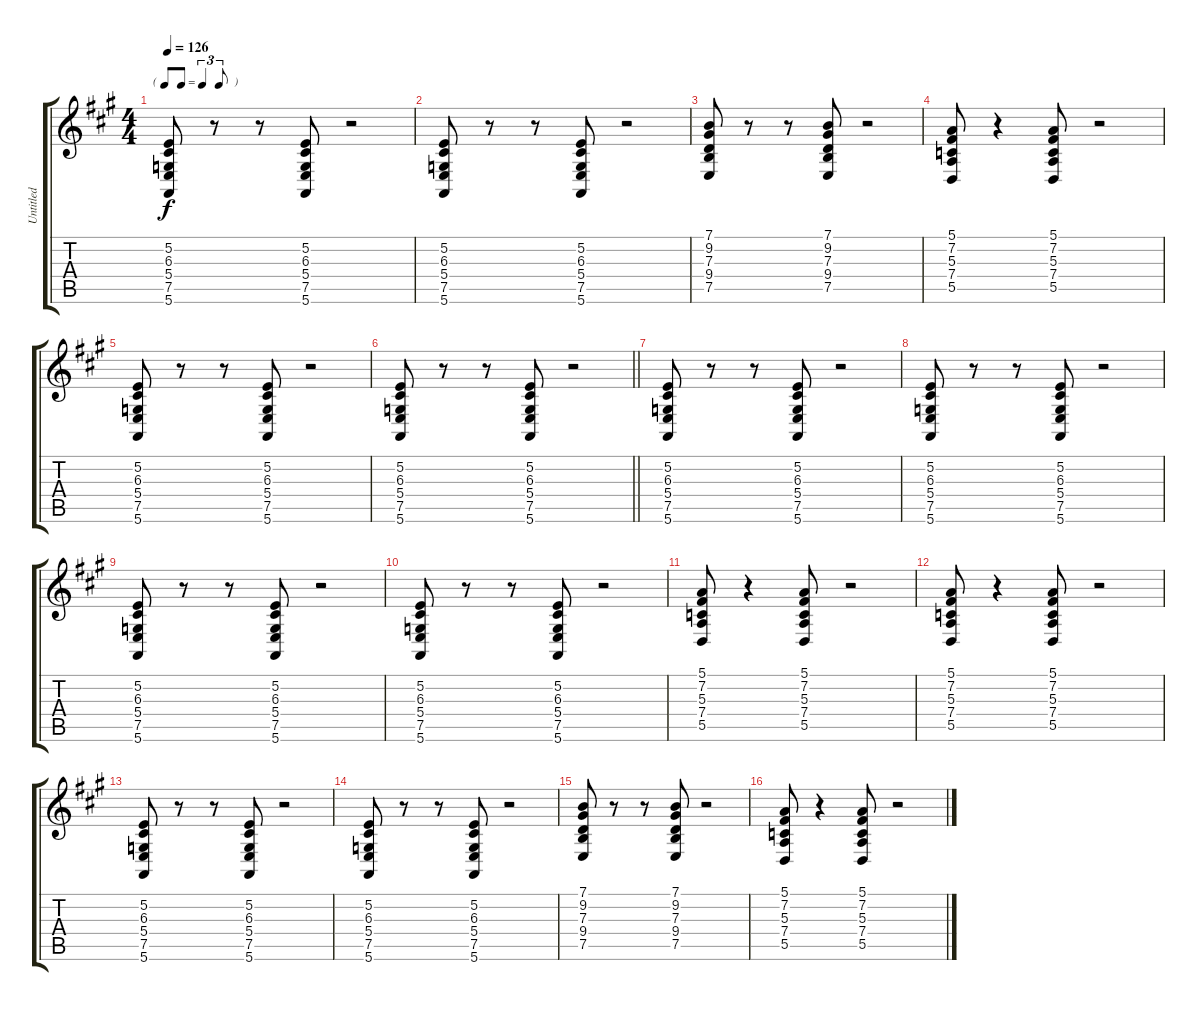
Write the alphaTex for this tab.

\track ("Untitled" "Untitled") {instrument frenchhorn}
\staff {score tabs}
\tuning (E4 B3 G3 D3 A2 E2) {hide}
\ts (4 4)
\tf triplet8th
\tempo 126
\clef g2
\ks a
(5.2 6.3 5.4 7.5 5.6).8{dy f} r.8 r.8 (5.2 6.3 5.4 7.5 5.6).8 r.2 |
(5.2 6.3 5.4 7.5 5.6).8 r.8 r.8 (5.2 6.3 5.4 7.5 5.6).8 r.2 |
(7.1 9.2 7.3 9.4 7.5).8 r.8 r.8 (7.1 9.2 7.3 9.4 7.5).8 r.2 |
(5.1 7.2 5.3 7.4 5.5).8 r.4 (5.1 7.2 5.3 7.4 5.5).8 r.2 |
(5.2 6.3 5.4 7.5 5.6).8 r.8 r.8 (5.2 6.3 5.4 7.5 5.6).8 r.2 |
\barLineRight lightlight
(5.2 6.3 5.4 7.5 5.6).8 r.8 r.8 (5.2 6.3 5.4 7.5 5.6).8 r.2 |
(5.2 6.3 5.4 7.5 5.6).8 r.8 r.8 (5.2 6.3 5.4 7.5 5.6).8 r.2 |
(5.2 6.3 5.4 7.5 5.6).8 r.8 r.8 (5.2 6.3 5.4 7.5 5.6).8 r.2 |
(5.2 6.3 5.4 7.5 5.6).8 r.8 r.8 (5.2 6.3 5.4 7.5 5.6).8 r.2 |
(5.2 6.3 5.4 7.5 5.6).8 r.8 r.8 (5.2 6.3 5.4 7.5 5.6).8 r.2 |
(5.1 7.2 5.3 7.4 5.5).8 r.4 (5.1 7.2 5.3 7.4 5.5).8 r.2 |
(5.1 7.2 5.3 7.4 5.5).8 r.4 (5.1 7.2 5.3 7.4 5.5).8 r.2 |
(5.2 6.3 5.4 7.5 5.6).8 r.8 r.8 (5.2 6.3 5.4 7.5 5.6).8 r.2 |
(5.2 6.3 5.4 7.5 5.6).8 r.8 r.8 (5.2 6.3 5.4 7.5 5.6).8 r.2 |
(7.1 9.2 7.3 9.4 7.5).8 r.8 r.8 (7.1 9.2 7.3 9.4 7.5).8 r.2 |
(5.1 7.2 5.3 7.4 5.5).8 r.4 (5.1 7.2 5.3 7.4 5.5).8 r.2
